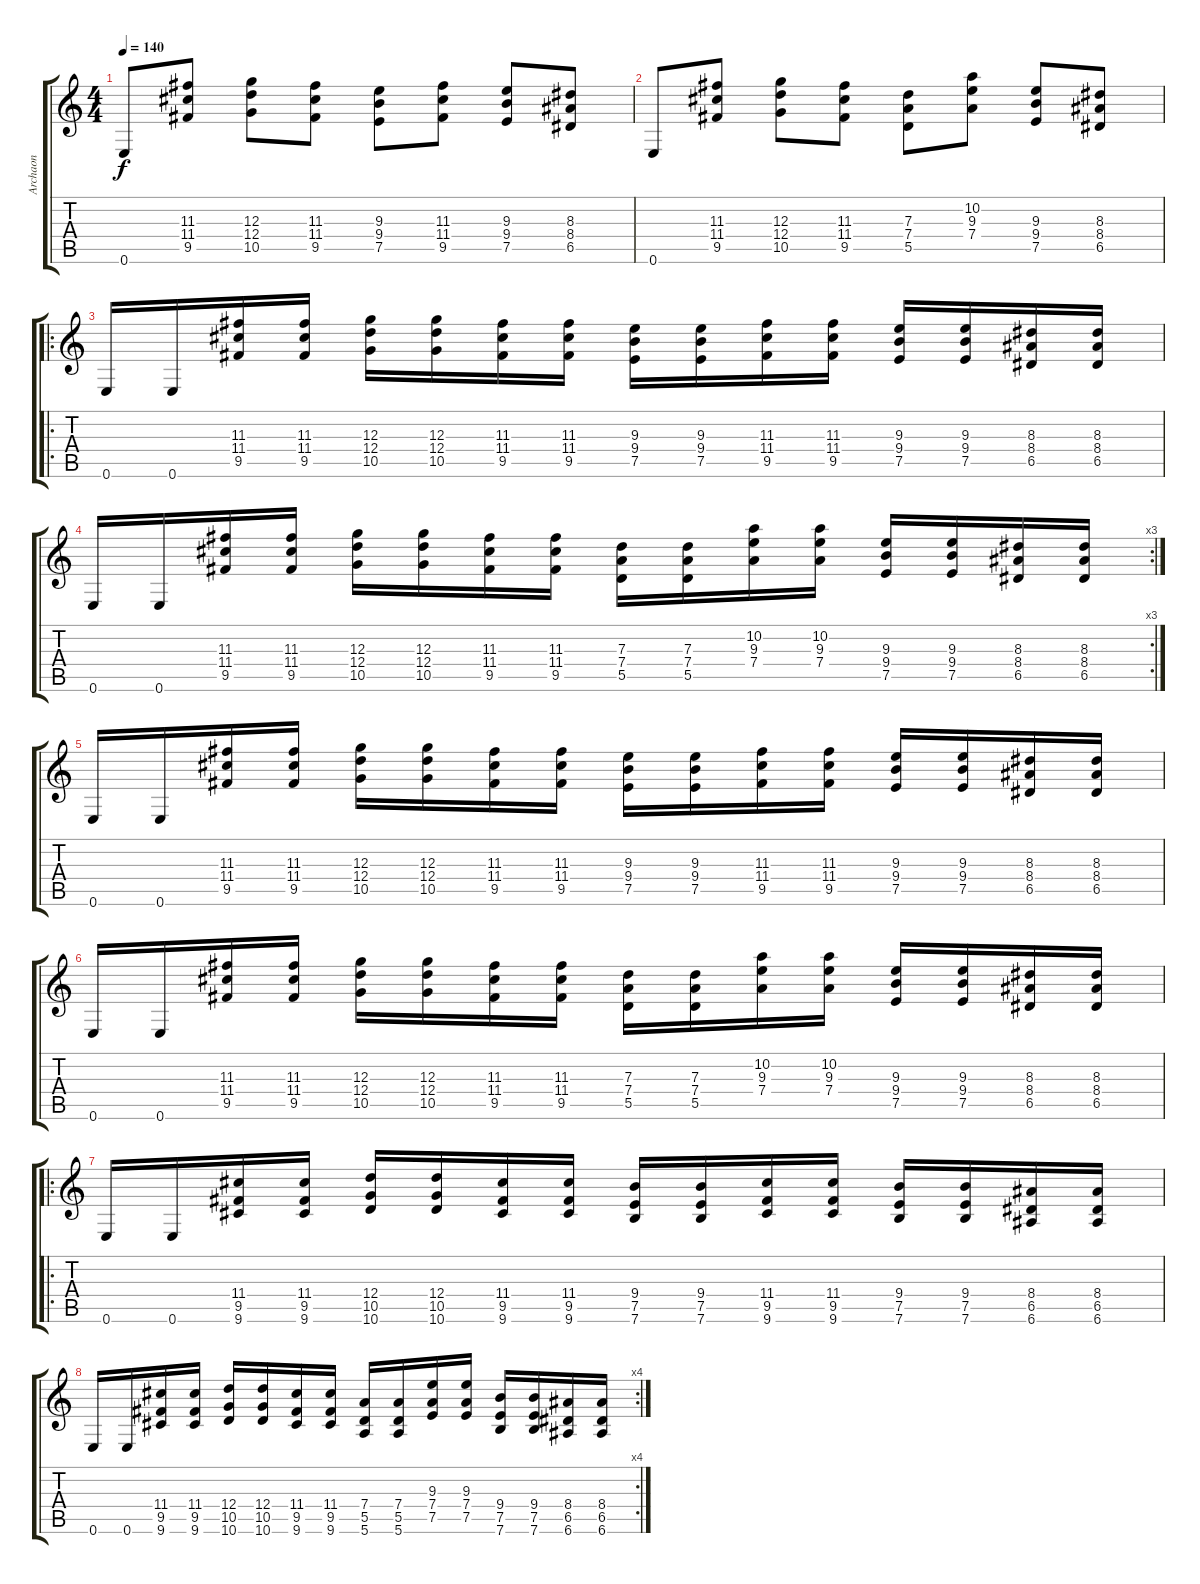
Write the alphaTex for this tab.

\track ("Archaon" "Archaon") {instrument distortionguitar}
\staff {score tabs}
\tuning (E4 B3 G3 D3 A2 E2) {hide}
\ts (4 4)
\tempo 140
\clef g2
\ks c
0.6.8{dy f} (11.3 11.4 9.5).8 (12.3 12.4 10.5).8 (11.3 11.4 9.5).8 (9.3 9.4 7.5).8 (11.3 11.4 9.5).8 (9.3 9.4 7.5).8 (8.3 8.4 6.5).8 |
0.6.8 (11.3 11.4 9.5).8 (12.3 12.4 10.5).8 (11.3 11.4 9.5).8 (7.3 7.4 5.5).8 (10.2 9.3 7.4).8 (9.3 9.4 7.5).8 (8.3 8.4 6.5).8 |
\ro
0.6.16 0.6.16 (11.3 11.4 9.5).16 (11.3 11.4 9.5).16 (12.3 12.4 10.5).16 (12.3 12.4 10.5).16 (11.3 11.4 9.5).16 (11.3 11.4 9.5).16 (9.3 9.4 7.5).16 (9.3 9.4 7.5).16 (11.3 11.4 9.5).16 (11.3 11.4 9.5).16 (9.3 9.4 7.5).16 (9.3 9.4 7.5).16 (8.3 8.4 6.5).16 (8.3 8.4 6.5).16 |
\rc 3
0.6.16 0.6.16 (11.3 11.4 9.5).16 (11.3 11.4 9.5).16 (12.3 12.4 10.5).16 (12.3 12.4 10.5).16 (11.3 11.4 9.5).16 (11.3 11.4 9.5).16 (7.3 7.4 5.5).16 (7.3 7.4 5.5).16 (10.2 9.3 7.4).16 (10.2 9.3 7.4).16 (9.3 9.4 7.5).16 (9.3 9.4 7.5).16 (8.3 8.4 6.5).16 (8.3 8.4 6.5).16 |
0.6.16 0.6.16 (11.3 11.4 9.5).16 (11.3 11.4 9.5).16 (12.3 12.4 10.5).16 (12.3 12.4 10.5).16 (11.3 11.4 9.5).16 (11.3 11.4 9.5).16 (9.3 9.4 7.5).16 (9.3 9.4 7.5).16 (11.3 11.4 9.5).16 (11.3 11.4 9.5).16 (9.3 9.4 7.5).16 (9.3 9.4 7.5).16 (8.3 8.4 6.5).16 (8.3 8.4 6.5).16 |
0.6.16 0.6.16 (11.3 11.4 9.5).16 (11.3 11.4 9.5).16 (12.3 12.4 10.5).16 (12.3 12.4 10.5).16 (11.3 11.4 9.5).16 (11.3 11.4 9.5).16 (7.3 7.4 5.5).16 (7.3 7.4 5.5).16 (10.2 9.3 7.4).16 (10.2 9.3 7.4).16 (9.3 9.4 7.5).16 (9.3 9.4 7.5).16 (8.3 8.4 6.5).16 (8.3 8.4 6.5).16 |
\ro
0.6.16 0.6.16 (11.4 9.5 9.6).16 (11.4 9.5 9.6).16 (12.4 10.5 10.6).16 (12.4 10.5 10.6).16 (11.4 9.5 9.6).16 (11.4 9.5 9.6).16 (9.4 7.5 7.6).16 (9.4 7.5 7.6).16 (11.4 9.5 9.6).16 (11.4 9.5 9.6).16 (9.4 7.5 7.6).16 (9.4 7.5 7.6).16 (8.4 6.5 6.6).16 (8.4 6.5 6.6).16 |
\rc 4
0.6.16 0.6.16 (11.4 9.5 9.6).16 (11.4 9.5 9.6).16 (12.4 10.5 10.6).16 (12.4 10.5 10.6).16 (11.4 9.5 9.6).16 (11.4 9.5 9.6).16 (7.4 5.5 5.6).16 (7.4 5.5 5.6).16 (9.3 7.4 7.5).16 (9.3 7.4 7.5).16 (9.4 7.5 7.6).16 (9.4 7.5 7.6).16 (8.4 6.5 6.6).16 (8.4 6.5 6.6).16
